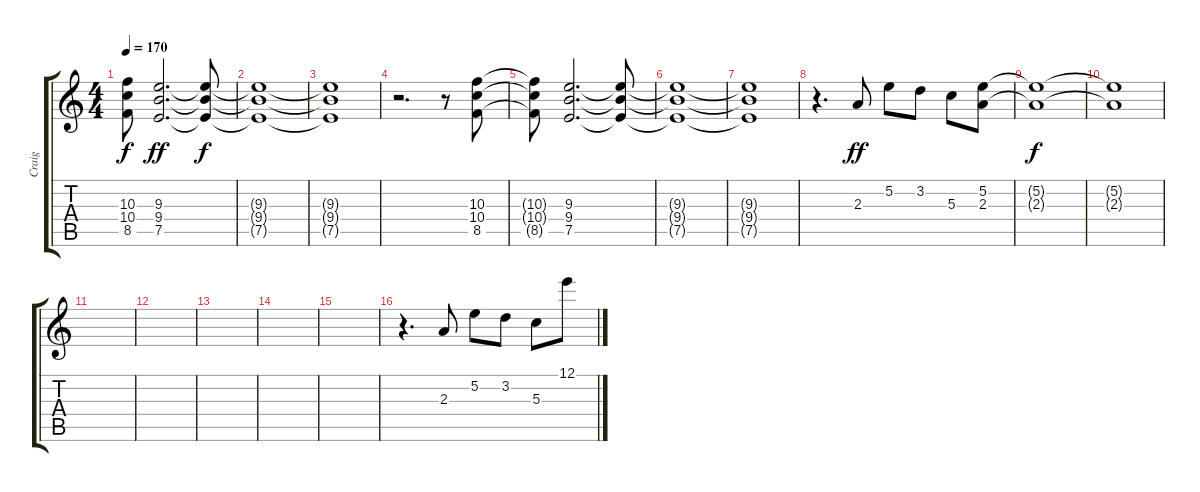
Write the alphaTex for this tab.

\track ("Craig" "Craig") {instrument distortionguitar}
\staff {score tabs}
\tuning (E4 B3 G3 D3 A2 E2) {hide}
\ts (4 4)
\tempo 170
\clef g2
\ks c
(10.3{t} 10.4{t} 8.5{t}).8{dy f} (9.3 9.4 7.5).2{d dy ff} (9.3{t} 9.4{t} 7.5{t}).8{dy f} |
(9.3{t} 9.4{t} 7.5{t}).1 |
(9.3{t} 9.4{t} 7.5{t}).1 |
r.2{d} r.8{volume 10} (10.3 10.4 8.5).8 |
(10.3{t} 10.4{t} 8.5{t}).8 (9.3 9.4 7.5).2{d volume 0} (9.3{t} 9.4{t} 7.5{t}).8 |
(9.3{t} 9.4{t} 7.5{t}).1 |
(9.3{t} 9.4{t} 7.5{t}).1 |
r.4{d volume 11} 2.3.8{dy ff} 5.2.8 3.2.8 5.3.8 (5.2 2.3).8{volume 0} |
(5.2{t} 2.3{t}).1{dy f} |
(5.2{t} 2.3{t}).1 |
|
|
|
|
|
r.4{d volume 11} 2.3.8 5.2.8 3.2.8 5.3.8 12.1.8{volume 11 balance 8}
